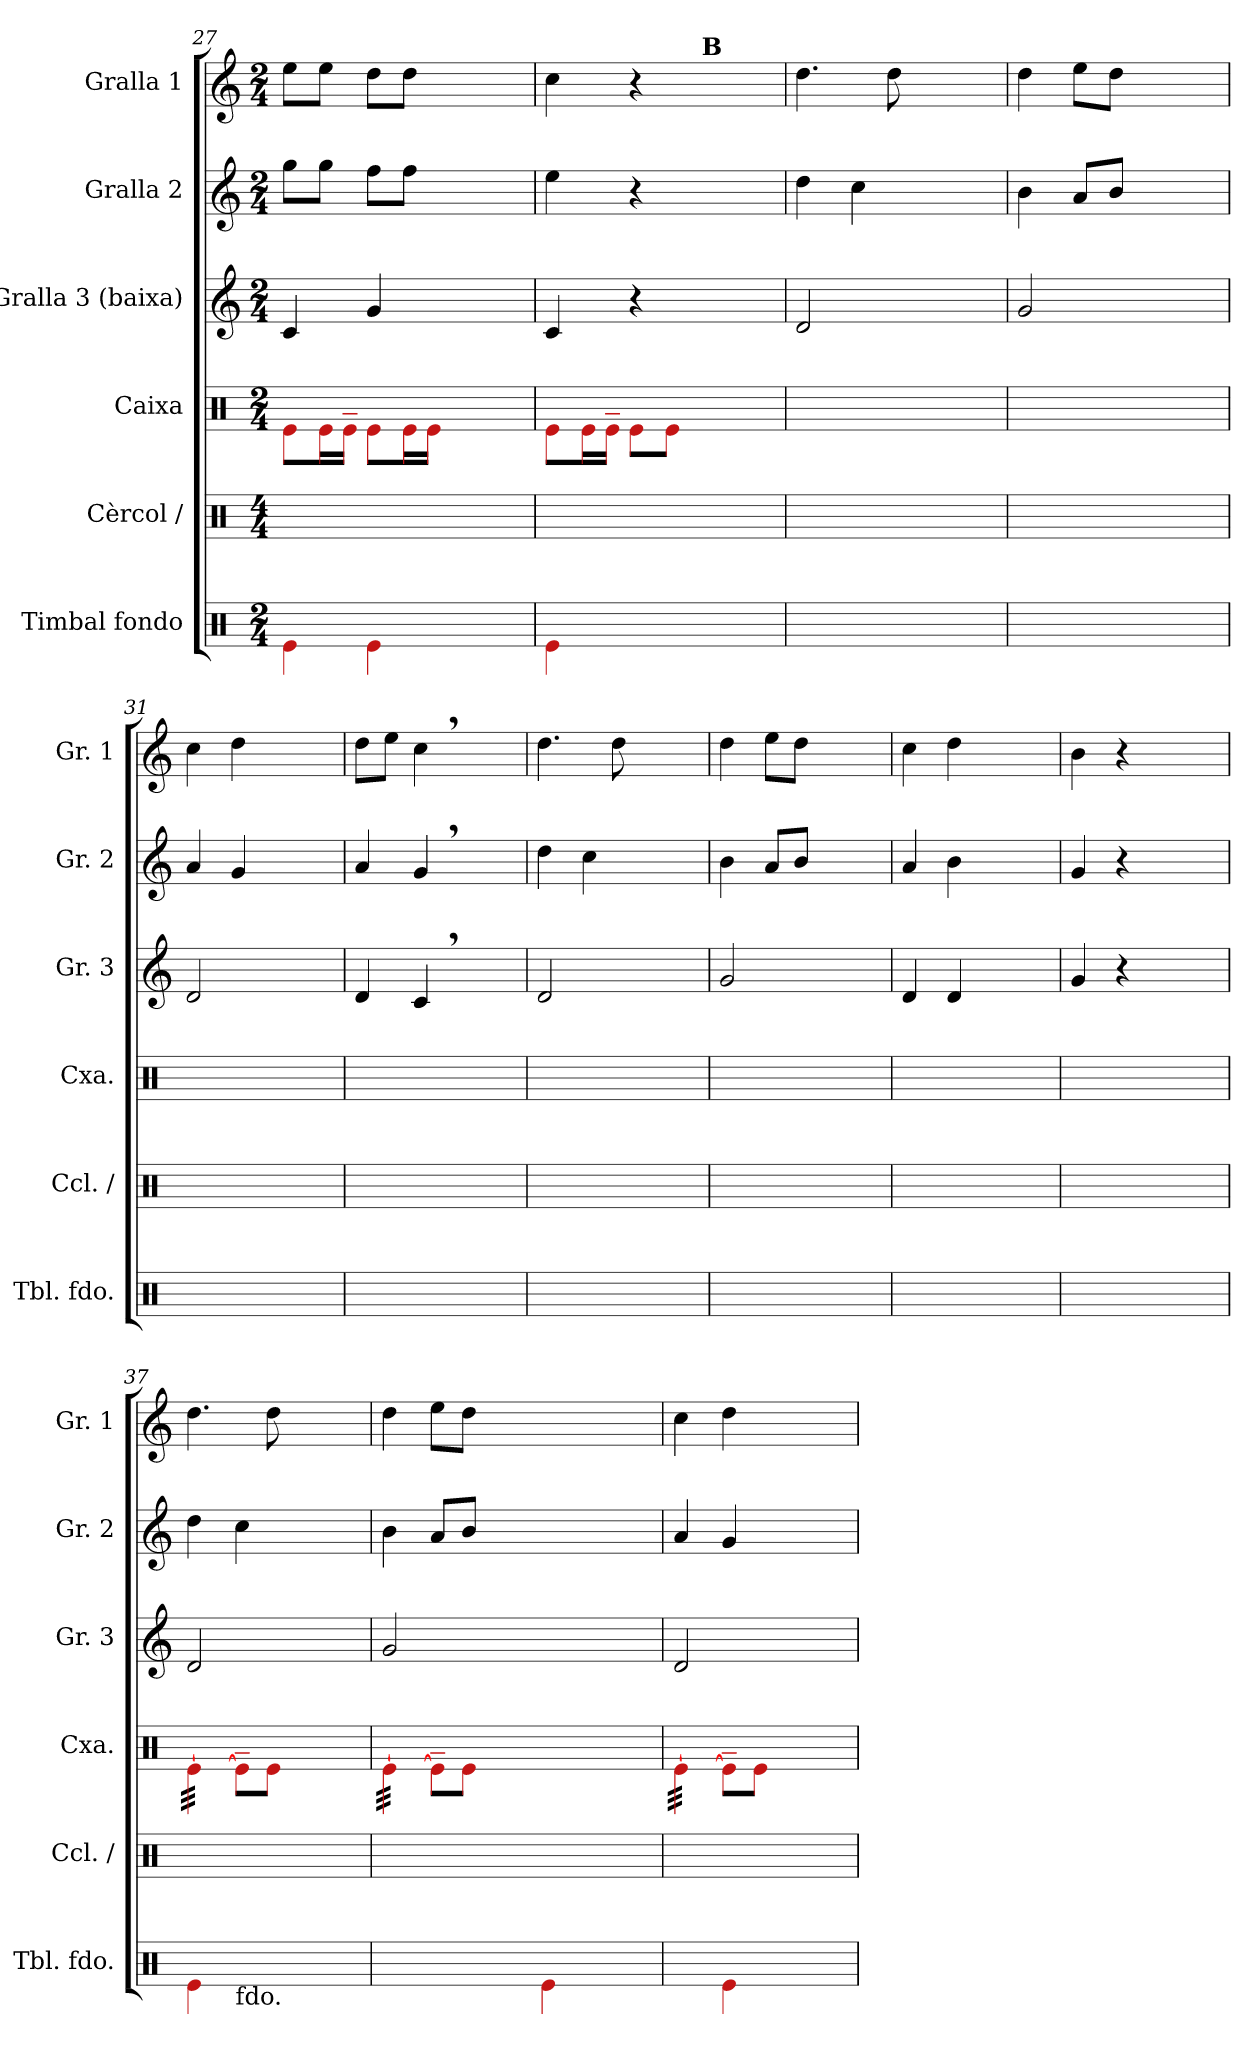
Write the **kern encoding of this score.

**kern	**kern	**kern	**kern	**kern	**kern
*part6	*part5	*part4	*part3	*part2	*part1
*staff6	*staff5	*staff4	*staff3	*staff2	*staff1
*I"Timbal fondo	*I"Cèrcol /	*I"Caixa	*I"Gralla 3 (baixa)	*I"Gralla 2	*I"Gralla 1
*I'Tbl. fdo.	*I'Ccl. /	*I'Cxa.	*I'Gr. 3	*I'Gr. 2	*I'Gr. 1
*clefX	*clefX	*clefX	*clefG2	*clefG2	*clefG2
*k[]	*k[]	*k[]	*k[]	*k[]	*k[]
*M2/4	*M4/4	*M2/4	*M2/4	*M2/4	*M2/4
=27	=27	=27	=27	=27	=27
4e\	1ryy	8e\L	4c/	8gg\L	8ee\L
.	.	16e\L	.	8gg\J	8ee\J
.	.	16e~\JJ	.	.	.
4e\	.	8e\L	4g/	8ff\L	8dd\L
.	.	16e\L	.	8ff\J	8dd\J
.	.	16e\JJ	.	.	.
2ryy	.	2ryy	2ryy	2ryy	2ryy
=28	=28	=28	=28	=28	=28
4e\	1ryy	8e\L	4c/	4ee\	4cc\
.	.	16e\L	.	.	.
.	.	16e~\JJ	.	.	.
4ryy	.	8e\L	4r	4r	4r
.	.	8e\J	.	.	.
!	!	!	!	!	!LO:TX:a:B:t=B
2ryy	.	2ryy	2ryy	2ryy	2ryy
=29	=29	=29	=29	=29	=29
2ryy	1ryy	2ryy	2d/	4dd\	4.dd\
.	.	.	.	4cc\	.
.	.	.	.	.	8dd\
2ryy	.	2ryy	2ryy	2ryy	2ryy
!!LO:PB:g=z
=30	=30	=30	=30	=30	=30
2ryy	1ryy	2ryy	2g/	4b\	4dd\
.	.	.	.	8a/L	8ee\L
.	.	.	.	8b/J	8dd\J
2ryy	.	2ryy	2ryy	2ryy	2ryy
=31	=31	=31	=31	=31	=31
2ryy	1ryy	2ryy	2d/	4a/	4cc\
.	.	.	.	4g/	4dd\
2ryy	.	2ryy	2ryy	2ryy	2ryy
=32	=32	=32	=32	=32	=32
2ryy	1ryy	2ryy	4d/	4a/	8dd\L
.	.	.	.	.	8ee\J
.	.	.	4c,/	4g,/	4cc,\
2ryy	.	2ryy	2ryy	2ryy	2ryy
=33	=33	=33	=33	=33	=33
2ryy	1ryy	2ryy	2d/	4dd\	4.dd\
.	.	.	.	4cc\	.
.	.	.	.	.	8dd\
2ryy	.	2ryy	2ryy	2ryy	2ryy
=34	=34	=34	=34	=34	=34
2ryy	1ryy	2ryy	2g/	4b\	4dd\
.	.	.	.	8a/L	8ee\L
.	.	.	.	8b/J	8dd\J
2ryy	.	2ryy	2ryy	2ryy	2ryy
=35	=35	=35	=35	=35	=35
2ryy	1ryy	2ryy	4d/	4a/	4cc\
.	.	.	4d/	4b\	4dd\
2ryy	.	2ryy	2ryy	2ryy	2ryy
=36	=36	=36	=36	=36	=36
2ryy	1ryy	2ryy	4g/	4g/	4b\
.	.	.	4r	4r	4r
2ryy	.	2ryy	2ryy	2ryy	2ryy
=37	=37	=37	=37	=37	=37
*	*	*tremolo	*	*	*
4e\	1ryy	[32e\LLL	2d/	4dd\	4.dd\
.	.	32e\	.	.	.
.	.	32e\	.	.	.
.	.	32e\	.	.	.
.	.	32e\	.	.	.
.	.	32e\	.	.	.
.	.	32e\	.	.	.
.	.	32e\JJJ	.	.	.
*	*	*Xtremolo	*	*	*
!LO:TX:b:t=fdo.	!	!	!	!	!
4ryy	.	8e~\L]	.	4cc\	.
.	.	8e\J	.	.	8dd\
2ryy	.	2ryy	2ryy	2ryy	2ryy
=38	=38	=38	=38	=38	=38
*	*	*tremolo	*	*	*
4ryy	1ryy	[32e\LLL	2g/	4b\	4dd\
.	.	32e\	.	.	.
.	.	32e\	.	.	.
.	.	32e\	.	.	.
.	.	32e\	.	.	.
.	.	32e\	.	.	.
.	.	32e\	.	.	.
.	.	32e\JJJ	.	.	.
*	*	*Xtremolo	*	*	*
2ryy	.	8e~\L]	.	8a/L	8ee\L
.	.	8e\J	.	8b/J	8dd\J
.	.	2ryy	2ryy	2ryy	2ryy
4e\	.	.	.	.	.
2ryy	2ryy	2ryy	2ryy	2ryy	2ryy
!!LO:LB:g=z
=39	=39	=39	=39	=39	=39
*	*	*tremolo	*	*	*
4ryy	1ryy	[32e\LLL	2d/	4a/	4cc\
.	.	32e\	.	.	.
.	.	32e\	.	.	.
.	.	32e\	.	.	.
.	.	32e\	.	.	.
.	.	32e\	.	.	.
.	.	32e\	.	.	.
.	.	32e\JJJ	.	.	.
*	*	*Xtremolo	*	*	*
4e\	.	8e~\L]	.	4g/	4dd\
.	.	8e\J	.	.	.
2ryy	.	2ryy	2ryy	2ryy	2ryy
=	=	=	=	=	=
*-	*-	*-	*-	*-	*-
